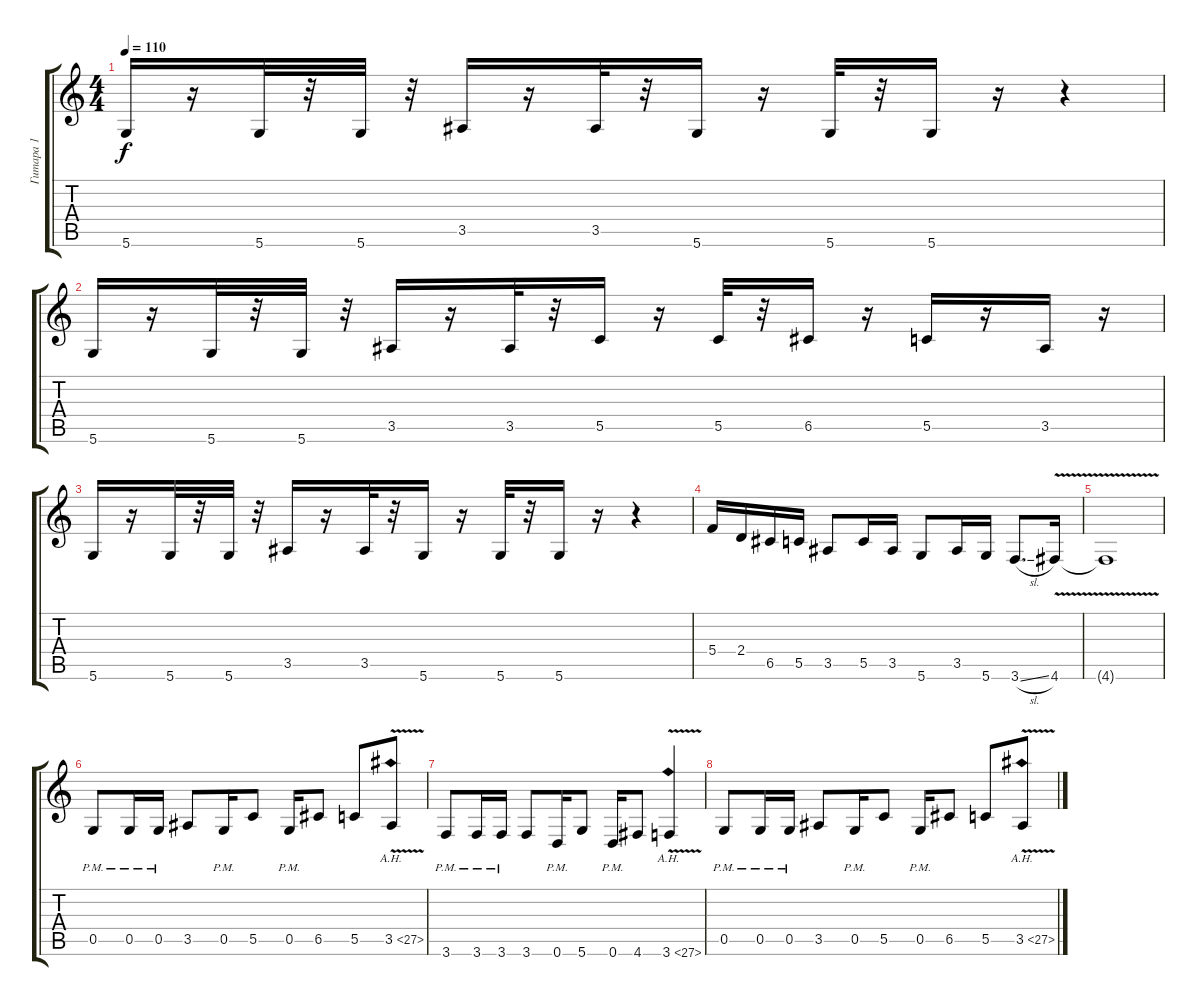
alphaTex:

\track ("Гитара 1" "Гитара 1") {instrument overdrivenguitar}
\staff {score tabs}
\tuning (D4 A3 F3 C3 G2 D2) {hide}
\ts (4 4)
\tempo 110
\clef g2
\ks c
5.6.16{dy f} r.16 5.6.32 r.32 5.6.32 r.32 3.5.16 r.16 3.5.32 r.32 5.6.16 r.16 5.6.32 r.32 5.6.16 r.16 r.4 |
5.6.16 r.16 5.6.32 r.32 5.6.32 r.32 3.5.16 r.16 3.5.32 r.32 5.5.16 r.16 5.5.32 r.32 6.5.16 r.16 5.5.16 r.16 3.5.16 r.16 |
5.6.16 r.16 5.6.32 r.32 5.6.32 r.32 3.5.16 r.16 3.5.32 r.32 5.6.16 r.16 5.6.32 r.32 5.6.16 r.16 r.4 |
5.4.16 2.4.16 6.5.16 5.5.16 3.5.8 5.5.16 3.5.16 5.6.8 3.5.16 5.6.16 3.6{sl}.8{d} 4.6{v}.16 |
4.6{t}.1 |
0.5{pm}.8 0.5{pm}.16 0.5{pm}.16 3.5.8 0.5{pm}.16 5.5.8 0.5{pm}.16 6.5.8 5.5.8 3.5{ah 24 v}.8 |
3.6{pm}.8 3.6{pm}.16 3.6{pm}.16 3.6.8 0.6{pm}.16 5.6.8 0.6{pm}.16 4.6.8 3.6{ah 24 v}.4 |
0.5{pm}.8 0.5{pm}.16 0.5{pm}.16 3.5.8 0.5{pm}.16 5.5.8 0.5{pm}.16 6.5.8 5.5.8 3.5{ah 24 v}.8
